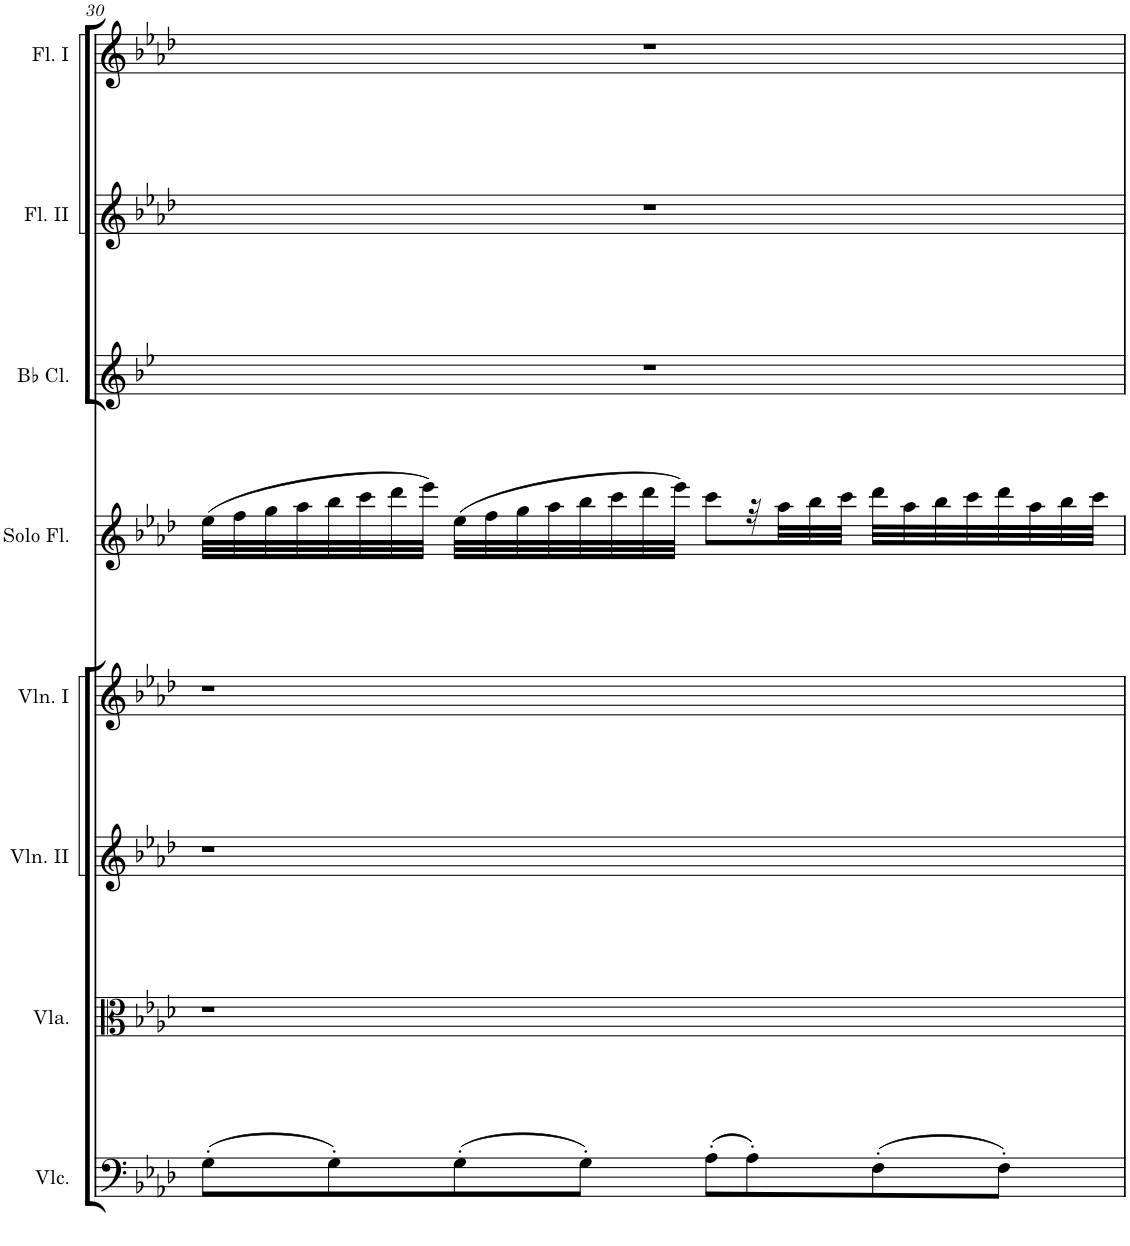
**kern	**kern	**kern	**kern	**kern	**kern	**kern	**kern
*part8	*part7	*part6	*part5	*part4	*part3	*part2	*part1
*staff8	*staff7	*staff6	*staff5	*staff4	*staff3	*staff2	*staff1
*I"Violoncello	*I"Viola	*I"Violin II	*I"Violin I	*I"Solo Flute	*I"Bb Clarinet	*I"Flute II	*I"Flute I
*I'Vlc.	*I'Vla.	*I'Vln. II	*I'Vln. I	*I'Solo Fl.	*I'Bb Cl.	*I'Fl. II	*I'Fl. I
!!LO:PB:g=z
*clefF4	*clefC3	*clefG2	*clefG2	*clefG2	*clefG2	*clefG2	*clefG2
*	*	*	*	*	*Trd1c2	*	*
*k[b-e-a-d-]	*k[b-e-a-d-]	*k[b-e-a-d-]	*k[b-e-a-d-]	*k[b-e-a-d-]	*k[b-e-]	*k[b-e-a-d-]	*k[b-e-a-d-]
*M4/4	*M4/4	*M4/4	*M4/4	*M4/4	*M4/4	*M4/4	*M4/4
*met(c)	*met(c)	*met(c)	*met(c)	*met(c)	*met(c)	*met(c)	*met(c)
=30	=30	=30	=30	=30	=30	=30	=30
(8G'\L	1r	1r	1r	(32ee-\LLL	1r	1r	1r
.	.	.	.	32ff\	.	.	.
.	.	.	.	32gg\	.	.	.
.	.	.	.	32aa-\	.	.	.
8G'\)	.	.	.	32bb-\	.	.	.
.	.	.	.	32ccc\	.	.	.
.	.	.	.	32ddd-\	.	.	.
.	.	.	.	32eee-\JJJ)	.	.	.
(8G'\	.	.	.	(32ee-\LLL	.	.	.
.	.	.	.	32ff\	.	.	.
.	.	.	.	32gg\	.	.	.
.	.	.	.	32aa-\	.	.	.
8G'\J)	.	.	.	32bb-\	.	.	.
.	.	.	.	32ccc\	.	.	.
.	.	.	.	32ddd-\	.	.	.
.	.	.	.	32eee-\JJJ)	.	.	.
(8A-'\L	.	.	.	8ccc\L	.	.	.
8A-'\)	.	.	.	32r	.	.	.
.	.	.	.	32aa-\	.	.	.
.	.	.	.	32bb-\	.	.	.
.	.	.	.	32ccc\JJJ	.	.	.
(8F'\	.	.	.	32ddd-\LLL	.	.	.
.	.	.	.	32aa-\	.	.	.
.	.	.	.	32bb-\	.	.	.
.	.	.	.	32ccc\	.	.	.
8F'\J)	.	.	.	32ddd-\	.	.	.
.	.	.	.	32aa-\	.	.	.
.	.	.	.	32bb-\	.	.	.
.	.	.	.	32ccc\JJJ	.	.	.
=	=	=	=	=	=	=	=
*-	*-	*-	*-	*-	*-	*-	*-
